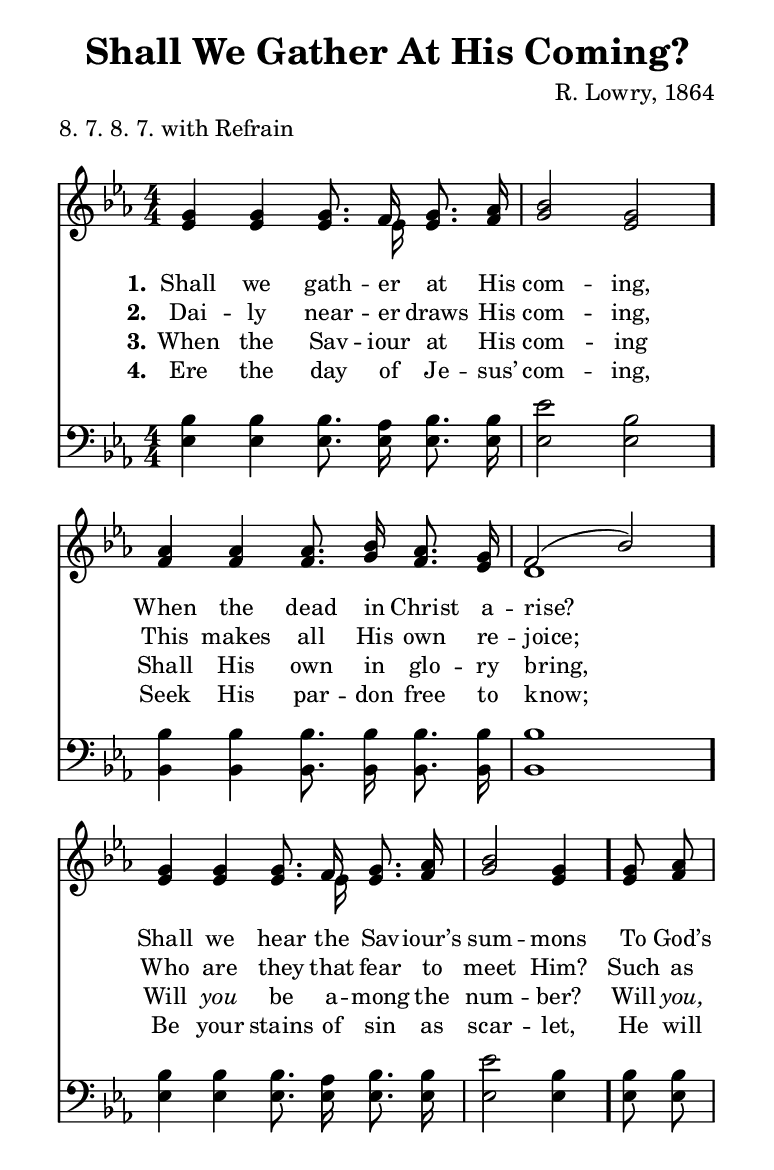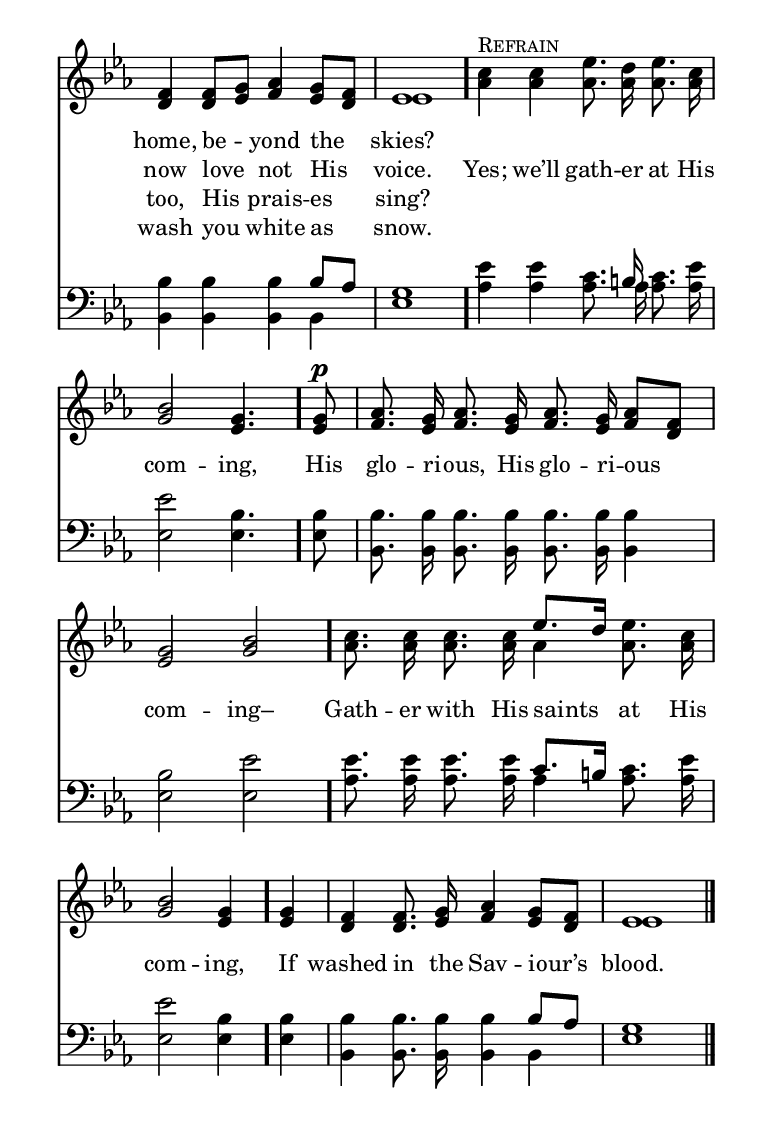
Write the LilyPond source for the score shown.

\include "common/global.ily"
\paper {
  \include "common/paper.ily"
}

\header{
  %gospel
  hymnnumber = "35"
  title = "Shall We Gather At His Coming?"
  tunename = "Beautiful River"
  meter = "8. 7. 8. 7. with Refrain"
  poet = ""
  composer = "R. Lowry, 1864"
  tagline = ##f
}

% for fermata in MIDI
ta = { \tempo 4=90 }
tb = { \tempo 4=45 }

patternAA = { c4 c4 c8. c16 c8. c16 | c2 c2   }
patternAB = { c4 c4 c8. c16 c8. c16 | c2( c2) }
patternAC = { c4 c4 c8. c16 c8. c16 | c1      }
patternAD = { c4 c4 c8. c16 c8. c16 | c2 c4   }
patternAE = { c4 c4 c8. c16 c8. c16 | c2 c4.  }

patternBA = { c8 c8 | c4 c8[ c8] c4 c8[ c8] | c1 }
patternBB = { c8 c8 | c4 c4      c4 c8[ c8] | c1 }
patternBC = { c8 c8 | c4 c4      c4 c4      | c1 }

patternCA = { c8 | c8. c16 c8. c16 c8. c16 c8[ c8] | c2 c2 }
patternCB = { c8 | c8. c16 c8. c16 c8. c16 c4      | c2 c2 }

patternDA = { c8. c16 c8. c16 c8.[ c16] c8. c16 | c2 c4 }
patternDB = { c8. c16 c8. c16 c4        c8. c16 | c2 c4 }

patternEA = { c4 | c4 c8. c16 c4 c8[ c8] | c1 }
patternEB = { c4 | c4 c8. c16 c4 c4      | c1 }

global = {
  \include "common/overrides.ily"
  \override Staff.TimeSignature.style = #'numbered
  \time 4/4
  \override Score.MetronomeMark.transparent = ##t % hide all fermata changes too
  \ta
  \key ees \major
  \autoBeamOff
}

notesSoprano = {
\global
\relative c'' {

  \changePitch \patternAA { g g g f g aes | bes g }
  \changePitch \patternAB { aes aes aes bes aes g | f bes }
  \changePitch \patternAD { g g g f g aes | bes g }
  \changePitch \patternBA { g aes | f f g aes g f | ees }

  << s^\markup { \small \caps "Refrain" }
  \changePitch \patternAE { c' c ees d ees c | bes g } >>
  \changePitch \patternCA { g^\markup { \dynamic p } | aes g aes g aes g aes f | g bes }
  \changePitch \patternDA { c c c c ees d ees c | bes g }
  \changePitch \patternEA { g | f f g aes g f | ees }

  \bar "|."

}
}

notesAlto = {
\global
\relative e' {

  \changePitch \patternAA { ees ees ees ees ees f | g ees }
  \changePitch \patternAC { f f f g f ees | d }
  \changePitch \patternAD { ees ees ees ees ees f | g ees }
  \changePitch \patternBA { ees f | d d ees f ees d | ees }

  \changePitch \patternAE { aes aes aes aes aes aes | g ees }
  \changePitch \patternCA { ees | f ees f ees f ees f d | ees g }
  \changePitch \patternDB { aes aes aes aes aes aes aes | g ees }
  \changePitch \patternEA { ees | d d ees f ees d | ees }

}
}

notesTenor = {
\global
\relative a {

  \changePitch \patternAA { bes bes bes aes bes bes | ees bes }
  \changePitch \patternAC { bes bes bes bes bes bes | bes }
  \changePitch \patternAD { bes bes bes aes bes bes | ees bes }
  \changePitch \patternBB { bes bes | bes bes bes bes aes | g }

  \changePitch \patternAE { ees' ees c b c ees | ees bes }
  \changePitch \patternCB { bes | bes bes bes bes bes bes bes | bes ees }
  \changePitch \patternDA { ees ees ees ees c b c ees | ees bes }
  \changePitch \patternEA { bes | bes bes bes bes bes aes | g }

}
}

notesBass = {
\global
\relative f {

  \changePitch \patternAA { ees ees ees ees ees ees | ees ees }
  \changePitch \patternAC { bes bes bes bes bes bes | bes }
  \changePitch \patternAD { ees ees ees ees ees ees | ees ees }
  \changePitch \patternBC { ees ees | bes bes bes bes | ees }

  \changePitch \patternAE { aes aes aes aes aes aes | ees ees }
  \changePitch \patternCB { ees | bes bes bes bes bes bes bes | ees ees }
  \changePitch \patternDB { aes aes aes aes aes aes aes | ees ees }
  \changePitch \patternEB { ees | bes bes bes bes bes | ees }

}
}

Refrain = \lyricmode {

Yes; we’ll gath -- er at His com -- ing, \bar "."
His glo -- ri -- ous, His glo -- ri -- ous com -- ing– \bar "."
Gath -- er with His saints at His com -- ing, \bar "."
If washed in the Sav -- iour’s blood. \bar "."

}

wordsA = \lyricmode {
\set stanza = "1."

Shall we gath -- er at His com -- ing, \bar "."
When the dead in Christ a -- rise? \bar "."
Shall we hear the Sav -- iour’s sum -- mons \bar "."
To God’s home, be -- yond the skies? \bar "."

}

wordsB = \lyricmode {
\set stanza = "2."

Dai -- ly near -- er draws His com -- ing,
This makes all His own re -- joice;
Who are they that fear to meet Him?
Such as now love not His voice.

\Refrain

}

wordsC = \lyricmode {
\set stanza = "3."

When the Sav -- iour at His com -- ing
Shall His own in glo -- ry bring,
Will { \italicsOn } you { \italicsOff } be a -- mong the num -- ber?
Will { \italicsOn } you, { \italicsOff } too, His prais -- es sing?

}

wordsD = \lyricmode {
\set stanza = "4."

Ere the day of Je -- sus’ com -- ing,
Seek His par -- don free to know;
Be your stains of sin as scar -- let,
He will wash you white as snow.

}

\score {
  \context ChoirStaff <<
    \context Staff = upper <<
      \set Staff.autoBeaming = ##f
      \set ChoirStaff.systemStartDelimiter = #'SystemStartBar
      \set ChoirStaff.printPartCombineTexts = ##f
      \partcombine #'(2 . 9) \notesSoprano \notesAlto
      \context NullVoice = sopranos { \voiceOne << \notesSoprano >> }
      \context NullVoice = altos { \voiceTwo << \notesAlto >> }
      \context Lyrics = one   \lyricsto sopranos \wordsA
      \context Lyrics = two   \lyricsto sopranos \wordsB
      \context Lyrics = three \lyricsto sopranos \wordsC
      \context Lyrics = four  \lyricsto sopranos \wordsD
      %\context Lyrics = five  \lyricsto sopranos \wordsE
    >>
    \context Staff = men <<
      \set Staff.autoBeaming = ##f
      \clef bass
      \set ChoirStaff.printPartCombineTexts = ##f
      \partcombine #'(2 . 9) \notesTenor \notesBass
      \context NullVoice = tenors { \voiceOne << \notesTenor >> }
      \context NullVoice = basses { \voiceTwo << \notesBass >> }
    >>
  >>
  \layout {
    \include "common/layout.ily"
  }
  \midi{
    \include "common/midi.ily"
  }
}

%\markup { \fill-line { \column {
%  \line{ \bold 5 \column { \wordsE } } \combine \null \vspace #0.4
%  \line{ \bold 6 \column { \wordsF } } \combine \null \vspace #0.4
%  \line{ \bold 7 \column { \wordsG } } \combine \null \vspace #0.4
%  \line{ \bold 8 \column { \wordsH } } \combine \null \vspace #0.4
%} } }

\version "2.19.49"  % necessary for upgrading to future LilyPond versions.

% vi:set et ts=2 sw=2 ai nocindent syntax=lilypond:
